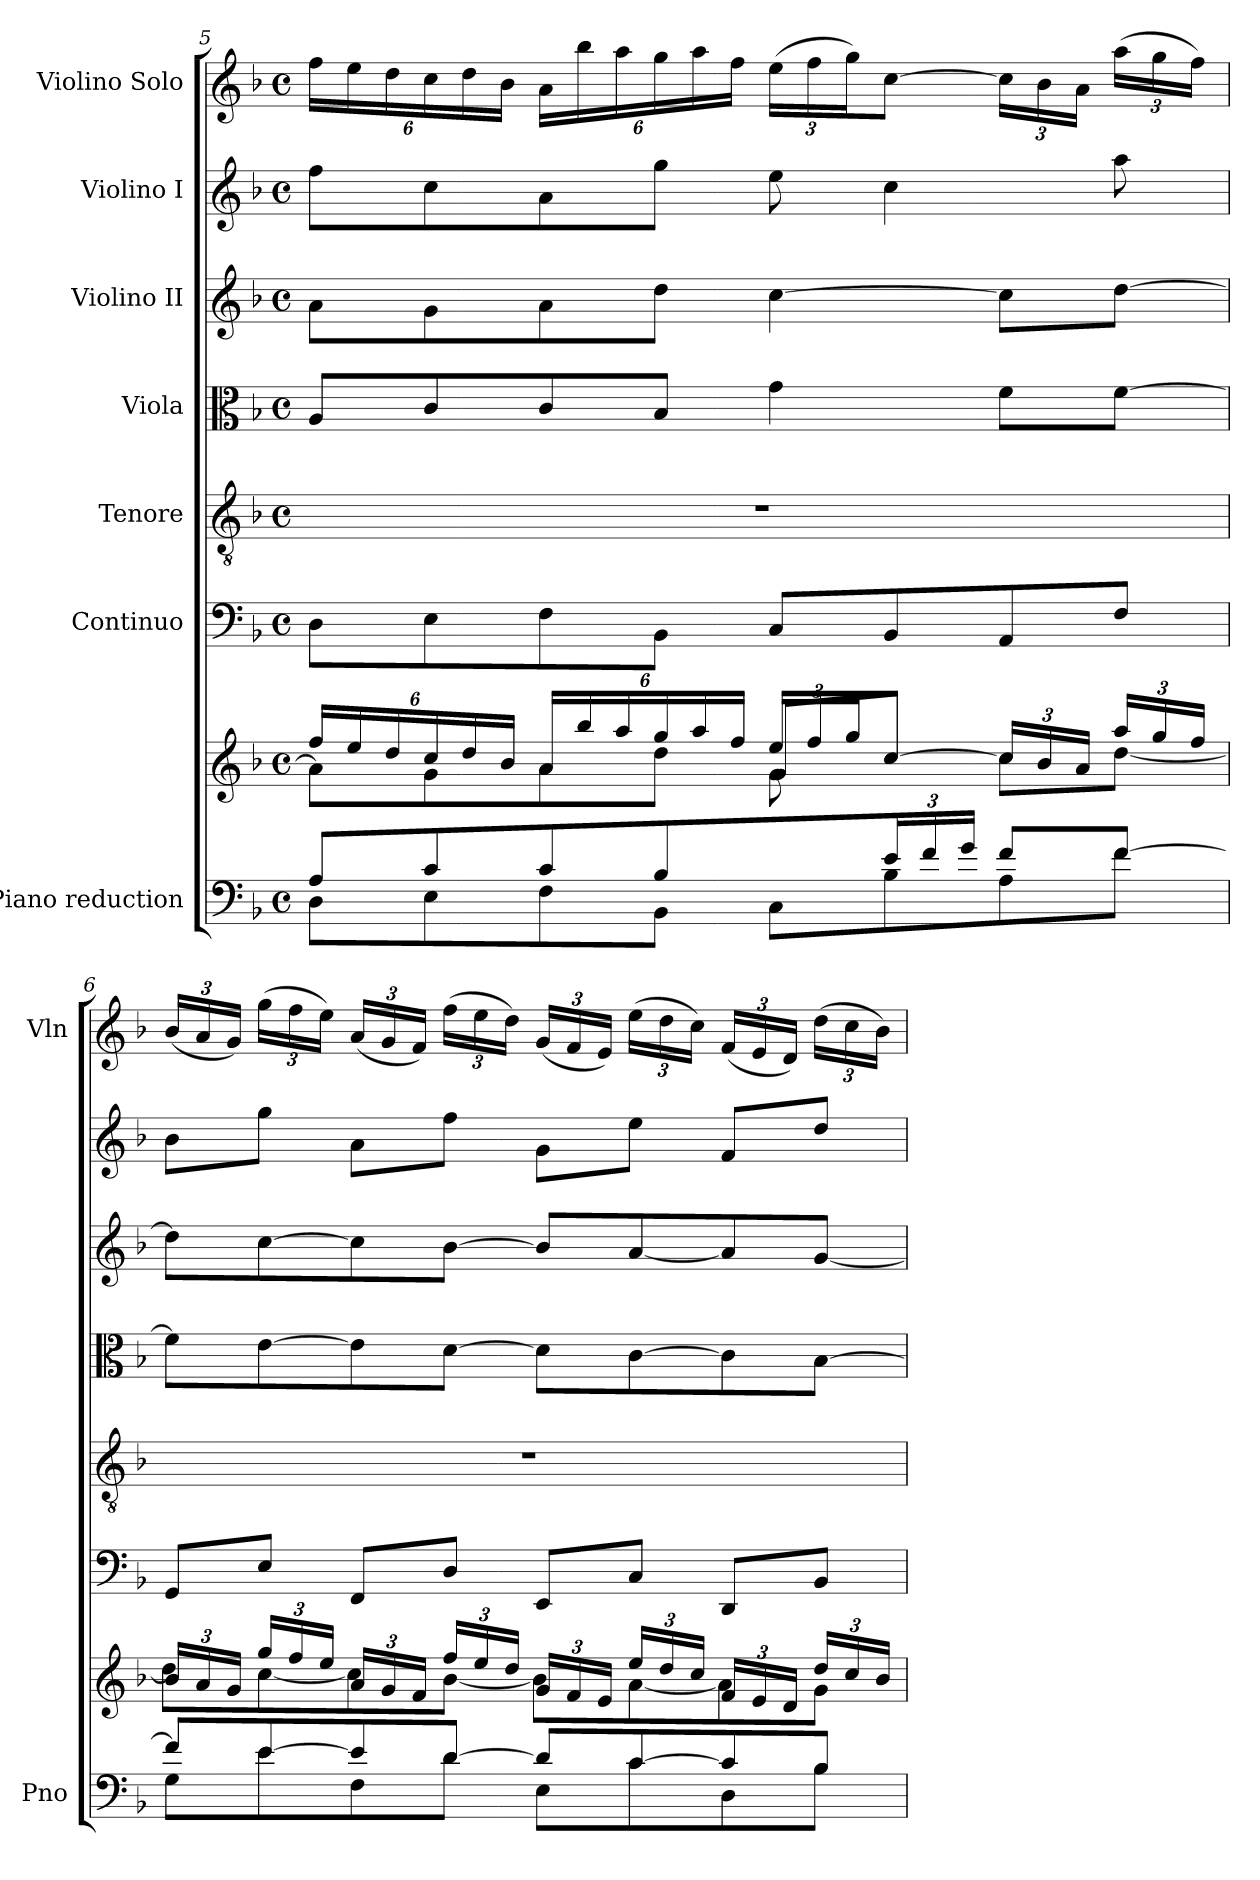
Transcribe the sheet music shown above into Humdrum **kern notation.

**kern	**kern	**kern	**kern	**kern	**kern	**kern	**kern
*part7	*part7	*part6	*part5	*part4	*part3	*part2	*part1
*staff8	*staff7	*staff6	*staff5	*staff4	*staff3	*staff2	*staff1
*I"Piano reduction	*	*I"Continuo	*I"Tenore	*I"Viola	*I"Violino II	*I"Violino I	*I"Violino Solo
*I'Pno	*	*	*	*	*	*	*I'Vln
!!LO:PB:g=z
*clefF4	*clefG2	*clefF4	*clefGv2	*clefC3	*clefG2	*clefG2	*clefG2
*k[b-]	*k[b-]	*k[b-]	*k[b-]	*k[b-]	*k[b-]	*k[b-]	*k[b-]
*M4/4	*M4/4	*M4/4	*M4/4	*M4/4	*M4/4	*M4/4	*M4/4
*met(c)	*met(c)	*met(c)	*met(c)	*met(c)	*met(c)	*met(c)	*met(c)
=5	=5	=5	=5	=5	=5	=5	=5
*^	*	*	*	*	*	*	*
*	*	*Xbrackettup	*	*	*	*	*	*Xbrackettup
*	*	*^	*	*	*	*	*	*
*	*	*	*^	*	*	*	*	*	*
8A/L	8D\L	24ff/LL	8a\L]	2ryy	8D\L	1r	8A/L	8a\L	8ff\L	24ff\LL
.	.	24ee/	.	.	.	.	.	.	.	24ee\
.	.	24dd/	.	.	.	.	.	.	.	24dd\
8c/	8E\	24cc/	8g\	.	8E\	.	8c/	8g\	8cc\	24cc\
.	.	24dd/	.	.	.	.	.	.	.	24dd\
.	.	24b-/JJ	.	.	.	.	.	.	.	24b-\JJ
8c/	8F\	24a/LL	8a\	.	8F\	.	8c/	8a\	8a\	24a\LL
.	.	24bb-/	.	.	.	.	.	.	.	24bb-\
.	.	24aa/	.	.	.	.	.	.	.	24aa\
8B-/J	8BB-\J	24gg/	8dd\J	.	8BB-\J	.	8B-/J	8dd\J	8gg\J	24gg\
.	.	24aa/	.	.	.	.	.	.	.	24aa\
.	.	24ff/JJ	.	.	.	.	.	.	.	24ff\JJ
8ryy	8C\L	24ee/LL	8g/L	8g\L	8C/L	.	4g\	[4cc\	8ee\	(>24ee\LL
.	.	24ff/	.	.	.	.	.	.	.	24ff\
.	.	24gg/J	.	.	.	.	.	.	.	24gg\J)
*Xbrackettup	*	*	*	*	*	*	*	*	*	*
24e/L	8B-\	[8cc/J	8cc\J	4.ryy	8BB-/	.	.	.	4cc\	[8cc\J
24f/	.	.	.	.	.	.	.	.	.	.
24g/JJ	.	.	.	.	.	.	.	.	.	.
8f/L	8A\	24cc/LL]	8cc\L	.	8AA/	.	8f\L	8cc\L]	.	24cc\LL]
.	.	24b-/	.	.	.	.	.	.	.	24b-\
.	.	24a/JJ	.	.	.	.	.	.	.	24a\JJ
[8f/J	8f\J	24aa/LL	[8dd\J	.	8F/J	.	[8f\J	[8dd\J	8aa\	(>24aa\LL
.	.	24gg/	.	.	.	.	.	.	.	24gg\
.	.	24ff/JJ	.	.	.	.	.	.	.	24ff\JJ)
*	*	*	*v	*v	*	*	*	*	*	*
=6	=6	=6	=6	=6	=6	=6	=6	=6	=6
8f/L]	8G\L	24b-/LL	8dd\L]	8GG/L	1r	8f\L]	8dd\L]	8b-\L	(<24b-/LL
.	.	24a/	.	.	.	.	.	.	24a/
.	.	24g/JJ	.	.	.	.	.	.	24g/JJ)
[8e/	8e\	24gg/LL	[8cc\	8E/J	.	[8e\	[8cc\	8gg\J	(>24gg\LL
.	.	24ff/	.	.	.	.	.	.	24ff\
.	.	24ee/JJ	.	.	.	.	.	.	24ee\JJ)
8e/]	8F\	24a/LL	8cc\]	8FF/L	.	8e\]	8cc\]	8a\L	(<24a/LL
.	.	24g/	.	.	.	.	.	.	24g/
.	.	24f/JJ	.	.	.	.	.	.	24f/JJ)
[8d/J	8d\J	24ff/LL	[8b-\J	8D/J	.	[8d\J	[8b-\J	8ff\J	(>24ff\LL
.	.	24ee/	.	.	.	.	.	.	24ee\
.	.	24dd/JJ	.	.	.	.	.	.	24dd\JJ)
8d/L]	8E\L	24g/LL	8b-\L]	8EE/L	.	8d\L]	8b-/L]	8g\L	(<24g/LL
.	.	24f/	.	.	.	.	.	.	24f/
.	.	24e/JJ	.	.	.	.	.	.	24e/JJ)
[8c/	8c\	24ee/LL	[8a\	8C/J	.	[8c\	[8a/	8ee\J	(>24ee\LL
.	.	24dd/	.	.	.	.	.	.	24dd\
.	.	24cc/JJ	.	.	.	.	.	.	24cc\JJ)
8c/]	8D\	24f/LL	8a\]	8DD/L	.	8c\]	8a/]	8f/L	(<24f/LL
.	.	24e/	.	.	.	.	.	.	24e/
.	.	24d/JJ	.	.	.	.	.	.	24d/JJ)
8B-/J	8B-\J	24dd/LL	8g\J	8BB-/J	.	[8B-\J	[8g/J	8dd/J	(>24dd\LL
.	.	24cc/	.	.	.	.	.	.	24cc\
.	.	24b-/JJ	.	.	.	.	.	.	24b-\JJ)
*v	*v	*	*	*	*	*	*	*	*
*	*v	*v	*	*	*	*	*	*
=	=	=	=	=	=	=	=
*-	*-	*-	*-	*-	*-	*-	*-
